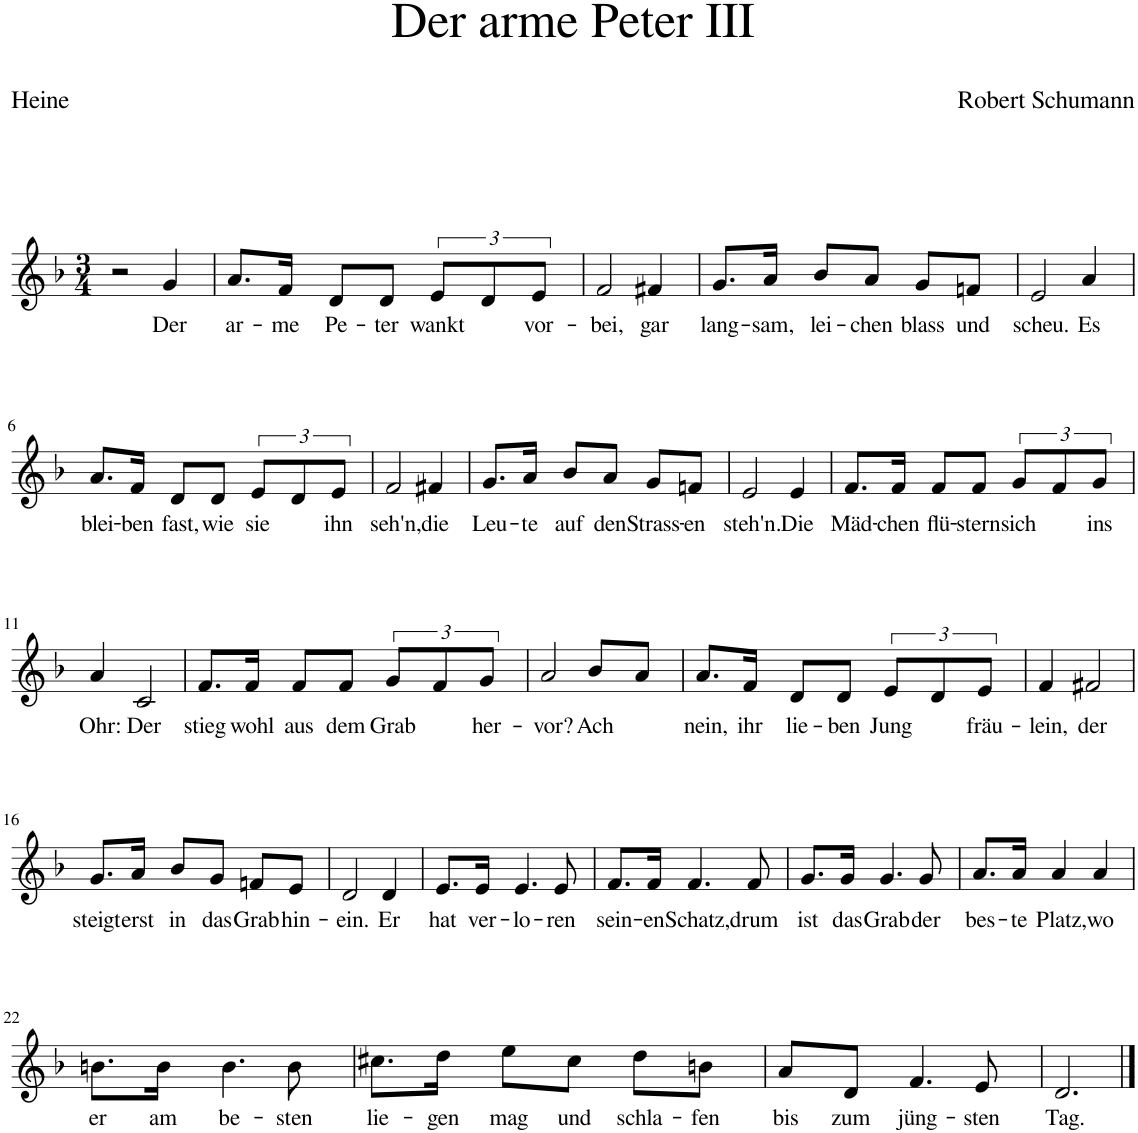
**kern	**text
*part1	*part1
*staff1	*staff1
*I"Piano	*
*I'Pno	*
*clefG2	*
*k[b-]	*
*M3/4	*
=1	=1
2r	.
!	!LO:LY:b
4g/	Der
=2	=2
!	!LO:LY:b
8.a/L	ar-
!	!LO:LY:b
16f/Jk	-me
!	!LO:LY:b
8d/L	Pe-
!	!LO:LY:b
8d/J	-ter
!	!LO:LY:b
12e/L	wankt
12d/	.
!	!LO:LY:b
12e/J	vor-
=3	=3
!	!LO:LY:b
2f/	-bei,
!	!LO:LY:b
4f#X/	gar
=4	=4
!	!LO:LY:b
8.g/L	lang-
!	!LO:LY:b
16a/Jk	-sam,
!	!LO:LY:b
8b-/L	lei-
!	!LO:LY:b
8a/J	-chen
!	!LO:LY:b
8g/L	blass
!	!LO:LY:b
8fn/J	und
=5	=5
!	!LO:LY:b
2e/	scheu.
!	!LO:LY:b
4a/	Es
!!LO:LB:g=z
=6	=6
!	!LO:LY:b
8.a/L	blei-
!	!LO:LY:b
16f/Jk	-ben
!	!LO:LY:b
8d/L	fast,
!	!LO:LY:b
8d/J	wie
!	!LO:LY:b
12e/L	sie
12d/	.
!	!LO:LY:b
12e/J	ihn
=7	=7
!	!LO:LY:b
2f/	seh'n,
!	!LO:LY:b
4f#X/	die
=8	=8
!	!LO:LY:b
8.g/L	Leu-
!	!LO:LY:b
16a/Jk	-te
!	!LO:LY:b
8b-/L	auf
!	!LO:LY:b
8a/J	den
!	!LO:LY:b
8g/L	Strass-
!	!LO:LY:b
8fn/J	-en
=9	=9
!	!LO:LY:b
2e/	steh'n.
!	!LO:LY:b
4e/	Die
=10	=10
!	!LO:LY:b
8.f/L	Mäd-
!	!LO:LY:b
16f/Jk	-chen
!	!LO:LY:b
8f/L	flü-
!	!LO:LY:b
8f/J	-stern
!	!LO:LY:b
12g/L	sich
12f/	.
!	!LO:LY:b
12g/J	ins
!!LO:LB:g=z
=11	=11
!	!LO:LY:b
4a/	Ohr:
!	!LO:LY:b
2c/	Der
=12	=12
!	!LO:LY:b
8.f/L	stieg
!	!LO:LY:b
16f/Jk	wohl
!	!LO:LY:b
8f/L	aus
!	!LO:LY:b
8f/J	dem
!	!LO:LY:b
12g/L	Grab
12f/	.
!	!LO:LY:b
12g/J	her-
=13	=13
!	!LO:LY:b
2a/	-vor?
!	!LO:LY:b
8b-/L	Ach
8a/J	.
=14	=14
!	!LO:LY:b
8.a/L	nein,
!	!LO:LY:b
16f/Jk	ihr
!	!LO:LY:b
8d/L	lie-
!	!LO:LY:b
8d/J	-ben
!	!LO:LY:b
12e/L	Jung
12d/	.
!	!LO:LY:b
12e/J	fräu-
=15	=15
!	!LO:LY:b
4f/	-lein,
!	!LO:LY:b
2f#X/	der
!!LO:LB:g=z
=16	=16
!	!LO:LY:b
8.g/L	steigt
!	!LO:LY:b
16a/Jk	erst
!	!LO:LY:b
8b-/L	in
!	!LO:LY:b
8g/J	das
!	!LO:LY:b
8fn/L	Grab
!	!LO:LY:b
8e/J	hin-
=17	=17
!	!LO:LY:b
2d/	-ein.
!	!LO:LY:b
4d/	Er
=18	=18
!	!LO:LY:b
8.e/L	hat
!	!LO:LY:b
16e/Jk	ver-
!	!LO:LY:b
4.e/	-lo-
!	!LO:LY:b
8e/	-ren
=19	=19
!	!LO:LY:b
8.f/L	sein-
!	!LO:LY:b
16f/Jk	-en
!	!LO:LY:b
4.f/	Schatz,
!	!LO:LY:b
8f/	drum
=20	=20
!	!LO:LY:b
8.g/L	ist
!	!LO:LY:b
16g/Jk	das
!	!LO:LY:b
4.g/	Grab
!	!LO:LY:b
8g/	der
=21	=21
!	!LO:LY:b
8.a/L	bes-
!	!LO:LY:b
16a/Jk	-te
!	!LO:LY:b
4a/	Platz,
!	!LO:LY:b
4a/	wo
!!LO:LB:g=z
=22	=22
!	!LO:LY:b
8.bn\L	er
!	!LO:LY:b
16b\Jk	am
!	!LO:LY:b
4.b\	be-
!	!LO:LY:b
8b\	-sten
=23	=23
!	!LO:LY:b
8.cc#X\L	lie-
!	!LO:LY:b
16dd\Jk	-gen
!	!LO:LY:b
8ee\L	mag
!	!LO:LY:b
8cc#\J	und
!	!LO:LY:b
8dd\L	schla-
!	!LO:LY:b
8bn\J	-fen
=24	=24
!	!LO:LY:b
8a/L	bis
!	!LO:LY:b
8d/J	zum
!	!LO:LY:b
4.f/	jüng-
!	!LO:LY:b
8e/	-sten
=25	=25
!	!LO:LY:b
2.d/	Tag.
==	==
*-	*-
